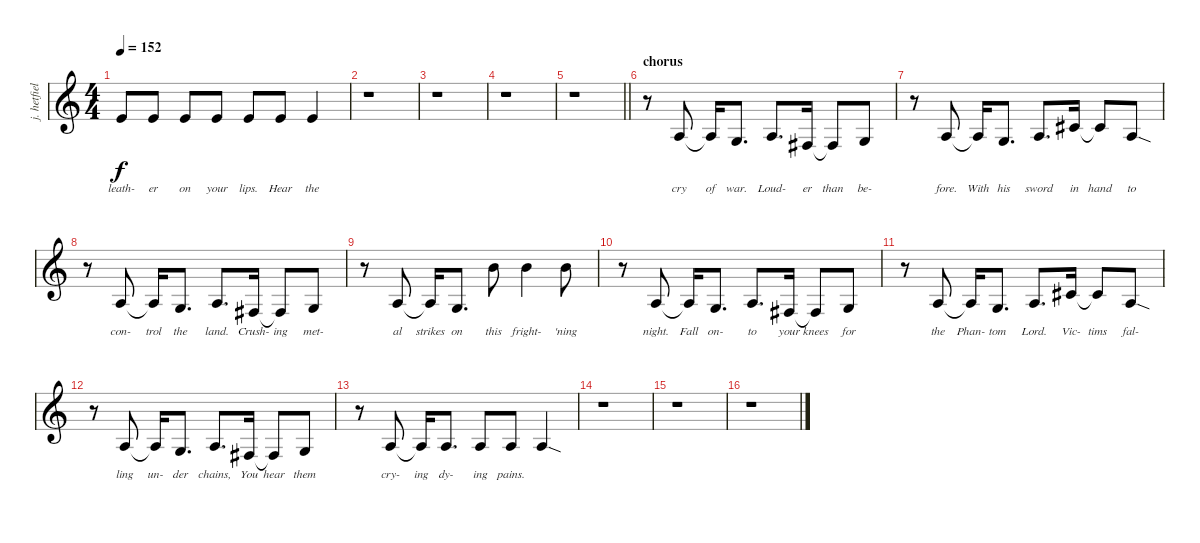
\track ("j. hetfield - vocals" "j. hetfiel") {instrument lead1square}
\staff {score}
\tuning (E4 B3 G3 D3 A2 E2) {hide}
\ts (4 4)
\tempo 152
\clef g2
\ks c
0.1.8{lyrics (0 "leath-") lyrics (1 "") lyrics (2 "") lyrics (3 "") lyrics (4 "") dy f} 0.1.8{lyrics (0 "er") lyrics (1 "") lyrics (2 "") lyrics (3 "") lyrics (4 "")} 0.1.8{lyrics (0 "on") lyrics (1 "") lyrics (2 "") lyrics (3 "") lyrics (4 "")} 0.1.8{lyrics (0 "your") lyrics (1 "") lyrics (2 "") lyrics (3 "") lyrics (4 "")} 0.1.8{lyrics (0 "lips.") lyrics (1 "") lyrics (2 "") lyrics (3 "") lyrics (4 "")} 0.1.8{lyrics (0 "Hear") lyrics (1 "") lyrics (2 "") lyrics (3 "") lyrics (4 "")} 0.1.4{lyrics (0 "the") lyrics (1 "") lyrics (2 "") lyrics (3 "") lyrics (4 "")} |
r.1 |
r.1 |
r.1 |
\barLineRight lightlight
r.1 |
\section ("" "chorus")
r.8 2.3.8{lyrics (0 "cry") lyrics (1 "") lyrics (2 "") lyrics (3 "") lyrics (4 "")} 2.3{t}.16{lyrics (0 "of") lyrics (1 "") lyrics (2 "") lyrics (3 "") lyrics (4 "")} 0.3.8{d lyrics (0 "war.") lyrics (1 "") lyrics (2 "") lyrics (3 "") lyrics (4 "")} 2.3.8{d lyrics (0 "Loud-") lyrics (1 "") lyrics (2 "") lyrics (3 "") lyrics (4 "")} 4.4.16{lyrics (0 "er") lyrics (1 "") lyrics (2 "") lyrics (3 "") lyrics (4 "")} 4.4{t}.8{lyrics (0 "than") lyrics (1 "") lyrics (2 "") lyrics (3 "") lyrics (4 "")} 0.3.8{lyrics (0 "be-") lyrics (1 "") lyrics (2 "") lyrics (3 "") lyrics (4 "")} |
r.8 2.3.8{lyrics (0 "fore.") lyrics (1 "") lyrics (2 "") lyrics (3 "") lyrics (4 "")} 2.3{t}.16{lyrics (0 "With") lyrics (1 "") lyrics (2 "") lyrics (3 "") lyrics (4 "")} 0.3.8{d lyrics (0 "his") lyrics (1 "") lyrics (2 "") lyrics (3 "") lyrics (4 "")} 2.3.8{d lyrics (0 "sword") lyrics (1 "") lyrics (2 "") lyrics (3 "") lyrics (4 "")} 6.3.16{lyrics (0 "in") lyrics (1 "") lyrics (2 "") lyrics (3 "") lyrics (4 "")} 6.3{t}.8{lyrics (0 "hand") lyrics (1 "") lyrics (2 "") lyrics (3 "") lyrics (4 "")} 2.3{sod}.8{lyrics (0 "to") lyrics (1 "") lyrics (2 "") lyrics (3 "") lyrics (4 "")} |
r.8 2.3.8{lyrics (0 "con-") lyrics (1 "") lyrics (2 "") lyrics (3 "") lyrics (4 "")} 2.3{t}.16{lyrics (0 "trol") lyrics (1 "") lyrics (2 "") lyrics (3 "") lyrics (4 "")} 0.3.8{d lyrics (0 "the") lyrics (1 "") lyrics (2 "") lyrics (3 "") lyrics (4 "")} 2.3.8{d lyrics (0 "land.") lyrics (1 "") lyrics (2 "") lyrics (3 "") lyrics (4 "")} 4.4.16{lyrics (0 "Crush-") lyrics (1 "") lyrics (2 "") lyrics (3 "") lyrics (4 "")} 4.4{t}.8{lyrics (0 "ing") lyrics (1 "") lyrics (2 "") lyrics (3 "") lyrics (4 "")} 0.3.8{lyrics (0 "met-") lyrics (1 "") lyrics (2 "") lyrics (3 "") lyrics (4 "")} |
r.8 2.3.8{lyrics (0 "al") lyrics (1 "") lyrics (2 "") lyrics (3 "") lyrics (4 "")} 2.3{t}.16{lyrics (0 "strikes") lyrics (1 "") lyrics (2 "") lyrics (3 "") lyrics (4 "")} 0.3.8{d lyrics (0 "on") lyrics (1 "") lyrics (2 "") lyrics (3 "") lyrics (4 "")} 7.1.8{lyrics (0 "this") lyrics (1 "") lyrics (2 "") lyrics (3 "") lyrics (4 "")} 7.1.4{lyrics (0 "fright-") lyrics (1 "") lyrics (2 "") lyrics (3 "") lyrics (4 "")} 7.1.8{lyrics (0 "'ning") lyrics (1 "") lyrics (2 "") lyrics (3 "") lyrics (4 "")} |
r.8 2.3.8{lyrics (0 "night.") lyrics (1 "") lyrics (2 "") lyrics (3 "") lyrics (4 "")} 2.3{t}.16{lyrics (0 "Fall") lyrics (1 "") lyrics (2 "") lyrics (3 "") lyrics (4 "")} 0.3.8{d lyrics (0 "on-") lyrics (1 "") lyrics (2 "") lyrics (3 "") lyrics (4 "")} 2.3.8{d lyrics (0 "to") lyrics (1 "") lyrics (2 "") lyrics (3 "") lyrics (4 "")} 4.4.16{lyrics (0 "your") lyrics (1 "") lyrics (2 "") lyrics (3 "") lyrics (4 "")} 4.4{t}.8{lyrics (0 "knees") lyrics (1 "") lyrics (2 "") lyrics (3 "") lyrics (4 "")} 0.3.8{lyrics (0 "for") lyrics (1 "") lyrics (2 "") lyrics (3 "") lyrics (4 "")} |
r.8 2.3.8{lyrics (0 "the") lyrics (1 "") lyrics (2 "") lyrics (3 "") lyrics (4 "")} 2.3{t}.16{lyrics (0 "Phan-") lyrics (1 "") lyrics (2 "") lyrics (3 "") lyrics (4 "")} 0.3.8{d lyrics (0 "tom") lyrics (1 "") lyrics (2 "") lyrics (3 "") lyrics (4 "")} 2.3.8{d lyrics (0 "Lord.") lyrics (1 "") lyrics (2 "") lyrics (3 "") lyrics (4 "")} 6.3.16{lyrics (0 "Vic-") lyrics (1 "") lyrics (2 "") lyrics (3 "") lyrics (4 "")} 6.3{t}.8{lyrics (0 "tims") lyrics (1 "") lyrics (2 "") lyrics (3 "") lyrics (4 "")} 2.3{sod}.8{lyrics (0 "fal-") lyrics (1 "") lyrics (2 "") lyrics (3 "") lyrics (4 "")} |
r.8 2.3.8{lyrics (0 "ling") lyrics (1 "") lyrics (2 "") lyrics (3 "") lyrics (4 "")} 2.3{t}.16{lyrics (0 "un-") lyrics (1 "") lyrics (2 "") lyrics (3 "") lyrics (4 "")} 0.3.8{d lyrics (0 "der") lyrics (1 "") lyrics (2 "") lyrics (3 "") lyrics (4 "")} 2.3.8{d lyrics (0 "chains,") lyrics (1 "") lyrics (2 "") lyrics (3 "") lyrics (4 "")} 4.4.16{lyrics (0 "You") lyrics (1 "") lyrics (2 "") lyrics (3 "") lyrics (4 "")} 4.4{t}.8{lyrics (0 "hear") lyrics (1 "") lyrics (2 "") lyrics (3 "") lyrics (4 "")} 0.3.8{lyrics (0 "them") lyrics (1 "") lyrics (2 "") lyrics (3 "") lyrics (4 "")} |
r.8 2.3.8{lyrics (0 "cry-") lyrics (1 "") lyrics (2 "") lyrics (3 "") lyrics (4 "")} 2.3{t}.16{lyrics (0 "ing") lyrics (1 "") lyrics (2 "") lyrics (3 "") lyrics (4 "")} 2.3.8{d lyrics (0 "dy-") lyrics (1 "") lyrics (2 "") lyrics (3 "") lyrics (4 "")} 2.3.8{lyrics (0 "ing") lyrics (1 "") lyrics (2 "") lyrics (3 "") lyrics (4 "")} 2.3.8{lyrics (0 "pains.") lyrics (1 "") lyrics (2 "") lyrics (3 "") lyrics (4 "")} 2.3{sod}.4{lyrics (0 "") lyrics (1 "") lyrics (2 "") lyrics (3 "") lyrics (4 "")} |
r.1 |
r.1 |
r.1
